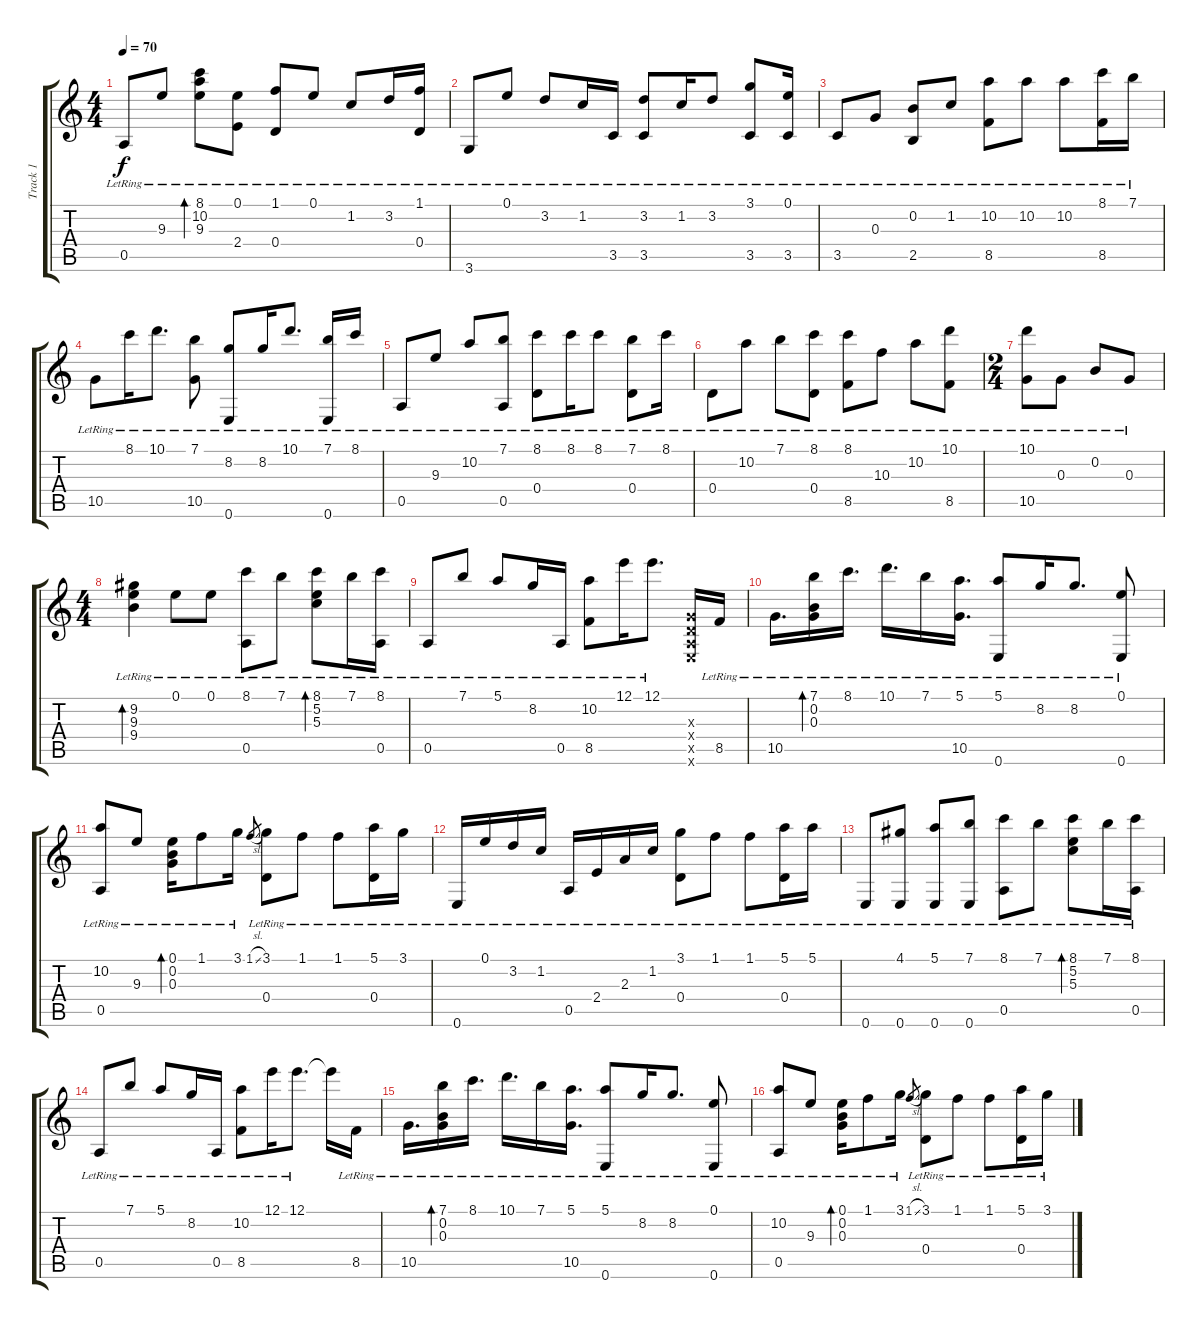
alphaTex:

\track ("Track 1" "Track 1") {instrument acousticguitarnylon}
\staff {score tabs}
\tuning (E4 B3 G3 D3 A2 E2) {hide}
\ts (4 4)
\tempo 70
\clef g2
\ks c
0.5{lr}.8{dy f} 9.3{lr}.8 (8.1{lr} 10.2{lr} 9.3{lr}).8{bd 60} (0.1{lr} 2.4{lr}).8 (1.1{lr} 0.4{lr}).8 0.1{lr}.8 1.2{lr}.8 3.2{lr}.16 (1.1{lr} 0.4{lr}).16 |
3.6{lr}.8 0.1{lr}.8 3.2{lr}.8 1.2{lr}.16 3.5{lr}.16 (3.2{lr} 3.5{lr}).8 1.2{lr}.16 3.2{lr}.8 (3.1{lr} 3.5{lr}).8 (0.1{lr} 3.5{lr}).16 |
3.5{lr}.8 0.3{lr}.8 (0.2{lr} 2.5{lr}).8 1.2{lr}.8 (10.2{lr} 8.5{lr}).8 10.2{lr}.8 10.2{lr}.8 (8.1{lr} 8.5{lr}).16 7.1{lr}.16 |
10.5{lr}.8 8.1{lr}.16 10.1{lr}.8{d} (7.1{lr} 10.5{lr}).8 (8.2{lr} 0.6{lr}).8 8.2{lr}.16 10.1{lr}.8{d} (7.1{lr} 0.6{lr}).16 8.1{lr}.16 |
0.5{lr}.8 9.3{lr}.8 10.2{lr}.8 (7.1{lr} 0.5{lr}).8 (8.1{lr} 0.4{lr}).8 8.1{lr}.16 8.1{lr}.8 (7.1{lr} 0.4{lr}).8 8.1{lr}.16 |
0.4{lr}.8 10.2{lr}.8 7.1{lr}.8 (8.1{lr} 0.4{lr}).8 (8.1{lr} 8.5{lr}).8 10.3{lr}.8 10.2{lr}.8 (10.1{lr} 8.5{lr}).8 |
\ts (2 4)
(10.1{lr} 10.5{lr}).8 0.3{lr}.8 0.2{lr}.8 0.3{lr}.8 |
\ts (4 4)
(9.2{lr} 9.3{lr} 9.4{lr}).4{bd 60} 0.1{lr}.8 0.1{lr}.8 (8.1{lr} 0.5{lr}).8 7.1{lr}.8 (8.1{lr} 5.2{lr} 5.3{lr}).8{bd 60} 7.1{lr}.16 (8.1{lr} 0.5{lr}).16 |
0.5{lr}.8 7.1{lr}.8 5.1{lr}.8 8.2{lr}.16 0.5{lr}.16 (10.2{lr} 8.5{lr}).8 12.1{lr}.16 12.1{lr}.8{d} (0.3{x} 0.4{x} 0.5{x} 0.6{x}).16 8.5{lr}.16 |
10.5{lr}.16{d} (7.1{lr} 0.2{lr} 0.3{lr}).16{bd 60} 8.1{lr}.16{d} 10.1{lr}.16{d} 7.1{lr}.16 (5.1{lr} 10.5{lr}).16{d} (5.1{lr} 0.6{lr}).8 8.2{lr}.16 8.2{lr}.8{d} (0.1{lr} 0.6{lr}).8 |
(10.2{lr} 0.5{lr}).8 9.3{lr}.8 (0.1{lr} 0.2{lr} 0.3{lr}).16{bd 120} 1.1{lr}.8 3.1{lr}.16 1.1{sl}.8{gr} (3.1{lr} 0.4{lr}).8 1.1{lr}.8 1.1{lr}.8 (5.1{lr} 0.4{lr}).16 3.1{lr}.16 |
0.6{lr}.16 0.1{lr}.16 3.2{lr}.16 1.2{lr}.16 0.5{lr}.16 2.4{lr}.16 2.3{lr}.16 1.2{lr}.16 (3.1{lr} 0.4{lr}).8 1.1{lr}.8 1.1{lr}.8 (5.1{lr} 0.4{lr}).16 5.1{lr}.16 |
0.6{lr}.8 (4.1{lr} 0.6{lr}).8 (5.1{lr} 0.6{lr}).8 (7.1{lr} 0.6{lr}).8 (8.1{lr} 0.5{lr}).8 7.1{lr}.8 (8.1{lr} 5.2{lr} 5.3{lr}).8{bd 60} 7.1{lr}.16 (8.1{lr} 0.5{lr}).16 |
0.5{lr}.8 7.1{lr}.8 5.1{lr}.8 8.2{lr}.16 0.5{lr}.16 (10.2{lr} 8.5{lr}).8 12.1{lr}.16 12.1{lr}.8{d} 12.1{t}.16 8.5{lr}.16 |
10.5{lr}.16{d} (7.1{lr} 0.2{lr} 0.3{lr}).16{bd 60} 8.1{lr}.16{d} 10.1{lr}.16{d} 7.1{lr}.16 (5.1{lr} 10.5{lr}).16{d} (5.1{lr} 0.6{lr}).8 8.2{lr}.16 8.2{lr}.8{d} (0.1{lr} 0.6{lr}).8 |
(10.2{lr} 0.5{lr}).8 9.3{lr}.8 (0.1{lr} 0.2{lr} 0.3{lr}).16{bd 120} 1.1{lr}.8 3.1{lr}.16 1.1{sl}.8{gr} (3.1{lr} 0.4{lr}).8 1.1{lr}.8 1.1{lr}.8 (5.1{lr} 0.4{lr}).16 3.1{lr}.16
